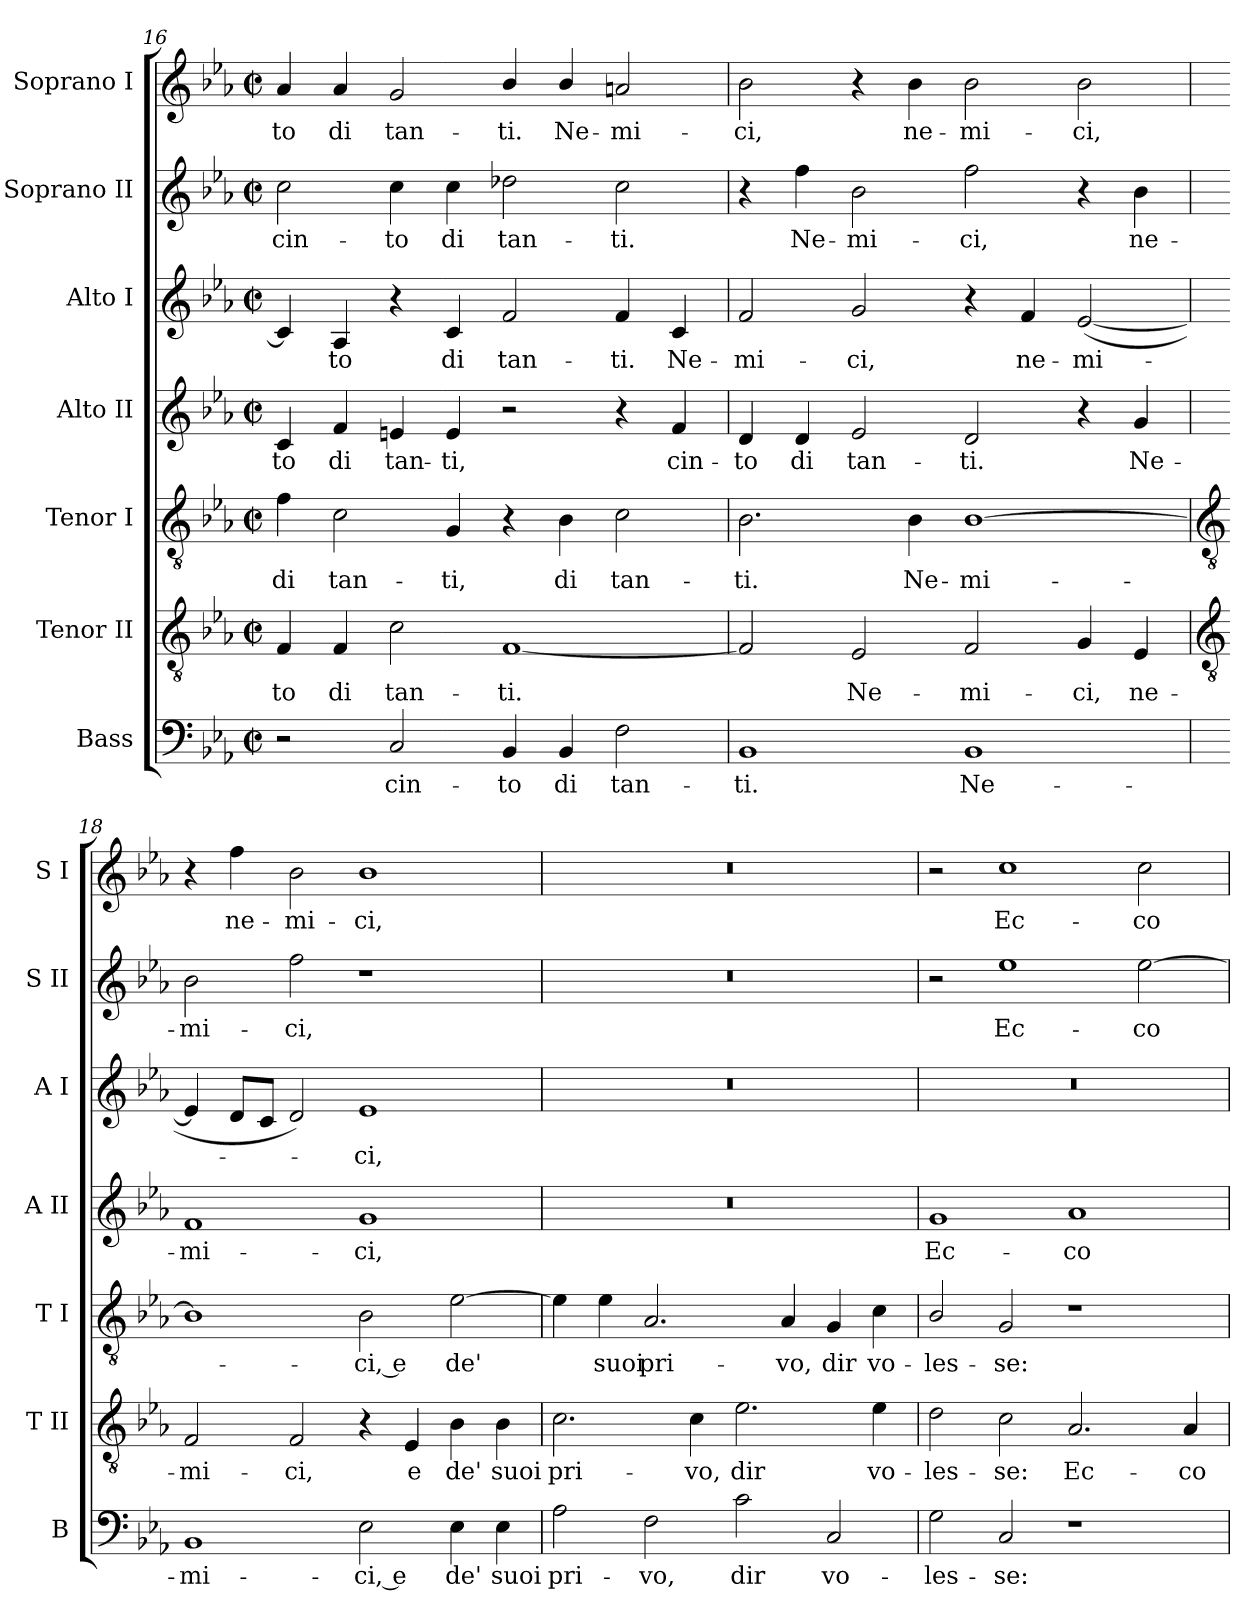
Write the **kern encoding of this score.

**kern	**text	**kern	**text	**kern	**text	**kern	**text	**kern	**text	**kern	**text	**kern	**text
*part7	*part7	*part6	*part6	*part5	*part5	*part4	*part4	*part3	*part3	*part2	*part2	*part1	*part1
*staff7	*staff7	*staff6	*staff6	*staff5	*staff5	*staff4	*staff4	*staff3	*staff3	*staff2	*staff2	*staff1	*staff1
*I"Bass	*	*I"Tenor II	*	*I"Tenor I	*	*I"Alto II	*	*I"Alto I	*	*I"Soprano II	*	*I"Soprano I	*
*I'B	*	*I'T II	*	*I'T I	*	*I'A II	*	*I'A I	*	*I'S II	*	*I'S I	*
*clefF4	*	*clefGv2	*	*clefGv2	*	*clefG2	*	*clefG2	*	*clefG2	*	*clefG2	*
*k[b-e-a-]	*	*k[b-e-a-]	*	*k[b-e-a-]	*	*k[b-e-a-]	*	*k[b-e-a-]	*	*k[b-e-a-]	*	*k[b-e-a-]	*
*E-:	*	*E-:	*	*E-:	*	*E-:	*	*E-:	*	*E-:	*	*E-:	*
*M4/2	*	*M4/2	*	*M4/2	*	*M4/2	*	*M4/2	*	*M4/2	*	*M4/2	*
*met(c|)	*	*met(c|)	*	*met(c|)	*	*met(c|)	*	*met(c|)	*	*met(c|)	*	*met(c|)	*
=16	=16	=16	=16	=16	=16	=16	=16	=16	=16	=16	=16	=16	=16
!	!	!	!LO:LY:b	!	!LO:LY:b	!	!LO:LY:b	!	!	!	!LO:LY:b	!	!LO:LY:b
2r	.	4F	-to	4f	di	4c	-to	4c]	.	2cc	cin-	4a-	-to
!	!	!	!LO:LY:b	!	!LO:LY:b	!	!LO:LY:b	!	!LO:LY:b	!	!	!	!LO:LY:b
.	.	4F	di	2c	tan-	4f	di	4A-	to	.	.	4a-	di
!	!LO:LY:b	!	!LO:LY:b	!	!	!	!LO:LY:b	!	!	!	!LO:LY:b	!	!LO:LY:b
2C	cin-	2c	tan-	.	.	4en	tan-	4r	.	4cc	-to	2g	tan-
!	!	!	!	!	!LO:LY:b	!	!LO:LY:b	!	!LO:LY:b	!	!LO:LY:b	!	!
.	.	.	.	4G	-ti,	4e	-ti,	4c	di	4cc	di	.	.
!	!LO:LY:b	!	!LO:LY:b	!	!	!	!	!	!LO:LY:b	!	!LO:LY:b	!	!LO:LY:b
4BB-	-to	[1F	-ti.	4r	.	2r	.	2f	tan-	2dd-X	tan-	4b-/	-ti.
!	!LO:LY:b	!	!	!	!LO:LY:b	!	!	!	!	!	!	!	!LO:LY:b
4BB-	di	.	.	4B-	di	.	.	.	.	.	.	4b-/	Ne-
!	!LO:LY:b	!	!	!	!LO:LY:b	!	!	!	!LO:LY:b	!	!LO:LY:b	!	!LO:LY:b
2F	tan-	.	.	2c	tan-	4r	.	4f	-ti.	2cc	-ti.	2an	-mi-
!	!	!	!	!	!	!	!LO:LY:b	!	!LO:LY:b	!	!	!	!
.	.	.	.	.	.	4f	cin-	4c	Ne-	.	.	.	.
=17	=17	=17	=17	=17	=17	=17	=17	=17	=17	=17	=17	=17	=17
!	!LO:LY:b	!	!	!	!LO:LY:b	!	!LO:LY:b	!	!LO:LY:b	!	!	!	!LO:LY:b
1BB-	-ti.	2F]	.	2.B-	-ti.	4d	-to	2f	-mi-	4r	.	2b-	-ci,
!	!	!	!	!	!	!	!LO:LY:b	!	!	!	!LO:LY:b	!	!
.	.	.	.	.	.	4d	di	.	.	4ff	Ne-	.	.
!	!	!	!LO:LY:b	!	!	!	!LO:LY:b	!	!LO:LY:b	!	!LO:LY:b	!	!
.	.	2E-	Ne-	.	.	2e-	tan-	2g	-ci,	2b-	-mi-	4r	.
!	!	!	!	!	!LO:LY:b	!	!	!	!	!	!	!	!LO:LY:b
.	.	.	.	4B-	Ne-	.	.	.	.	.	.	4b-	ne-
!	!LO:LY:b	!	!LO:LY:b	!	!LO:LY:b	!	!LO:LY:b	!	!	!	!LO:LY:b	!	!LO:LY:b
1BB-	Ne-	2F	-mi-	[1B-	-mi-	2d	-ti.	4r	.	2ff	-ci,	2b-	-mi-
!	!	!	!	!	!	!	!	!	!LO:LY:b	!	!	!	!
.	.	.	.	.	.	.	.	4f	ne-	.	.	.	.
!	!	!	!LO:LY:b	!	!	!	!	!	!LO:LY:b	!	!	!	!LO:LY:b
.	.	4G	-ci,	.	.	4r	.	(<[2e-	-mi-	4r	.	2b-	-ci,
!	!	!	!LO:LY:b	!	!	!	!LO:LY:b	!	!	!	!LO:LY:b	!	!
.	.	4E-	ne-	.	.	4g	Ne-	.	.	4b-	ne-	.	.
!!LO:LB:g=z
=18	=18	=18	=18	=18	=18	=18	=18	=18	=18	=18	=18	=18	=18
*	*	*clefGv2	*	*clefGv2	*	*	*	*	*	*	*	*	*
!	!LO:LY:b	!	!LO:LY:b	!	!	!	!LO:LY:b	!	!	!	!LO:LY:b	!	!
1BB-	-mi-	2F	-mi-	1B-]	.	1f	-mi-	4e-]	.	2b-	-mi-	4r	.
!	!	!	!	!	!	!	!	!	!	!	!	!	!LO:LY:b
.	.	.	.	.	.	.	.	8dL	.	.	.	4ff	ne-
.	.	.	.	.	.	.	.	8cJ	.	.	.	.	.
!	!	!	!LO:LY:b	!	!	!	!	!	!	!	!LO:LY:b	!	!LO:LY:b
.	.	2F	-ci,	.	.	.	.	2d)	.	2ff	-ci,	2b-	-mi-
!	!LO:LY:b	!	!	!	!LO:LY:b	!	!LO:LY:b	!	!LO:LY:b	!	!	!	!LO:LY:b
2E-	-ci, e	4r	.	2B-	ci, e	1g	-ci,	1e-	ci,	1r	.	1b-	-ci,
!	!	!	!LO:LY:b	!	!	!	!	!	!	!	!	!	!
.	.	4E-	e	.	.	.	.	.	.	.	.	.	.
!	!LO:LY:b	!	!LO:LY:b	!	!LO:LY:b	!	!	!	!	!	!	!	!
4E-	de'	4B-	de'	[2e-	de'	.	.	.	.	.	.	.	.
!	!LO:LY:b	!	!LO:LY:b	!	!	!	!	!	!	!	!	!	!
4E-	suoi	4B-	suoi	.	.	.	.	.	.	.	.	.	.
=19	=19	=19	=19	=19	=19	=19	=19	=19	=19	=19	=19	=19	=19
!	!LO:LY:b	!	!LO:LY:b	!	!	!	!	!	!	!	!	!	!
2A-	pri-	2.c	pri-	4e-]	.	0r	.	0r	.	0r	.	0r	.
!	!	!	!	!	!LO:LY:b	!	!	!	!	!	!	!	!
.	.	.	.	4e-	suoi	.	.	.	.	.	.	.	.
!	!LO:LY:b	!	!	!	!LO:LY:b	!	!	!	!	!	!	!	!
2F	-vo,	.	.	2.A-	pri-	.	.	.	.	.	.	.	.
!	!	!	!LO:LY:b	!	!	!	!	!	!	!	!	!	!
.	.	4c	-vo,	.	.	.	.	.	.	.	.	.	.
!	!LO:LY:b	!	!LO:LY:b	!	!	!	!	!	!	!	!	!	!
2c	dir	2.e-	dir	.	.	.	.	.	.	.	.	.	.
!	!	!	!	!	!LO:LY:b	!	!	!	!	!	!	!	!
.	.	.	.	4A-	-vo,	.	.	.	.	.	.	.	.
!	!LO:LY:b	!	!	!	!LO:LY:b	!	!	!	!	!	!	!	!
2C	vo-	.	.	4G	dir	.	.	.	.	.	.	.	.
!	!	!	!LO:LY:b	!	!LO:LY:b	!	!	!	!	!	!	!	!
.	.	4e-	vo-	4c	vo-	.	.	.	.	.	.	.	.
=20	=20	=20	=20	=20	=20	=20	=20	=20	=20	=20	=20	=20	=20
!	!LO:LY:b	!	!LO:LY:b	!	!LO:LY:b	!	!LO:LY:b	!	!	!	!	!	!
2G	-les-	2d	-les-	2B-/	-les-	1g	Ec-	0r	.	2r	.	2r	.
!	!LO:LY:b	!	!LO:LY:b	!	!LO:LY:b	!	!	!	!	!	!LO:LY:b	!	!LO:LY:b
2C	-se:	2c	-se:	2G	-se:	.	.	.	.	1ee-	Ec-	1cc	Ec-
!	!	!	!LO:LY:b	!	!	!	!LO:LY:b	!	!	!	!	!	!
1r	.	2.A-	Ec-	1r	.	1a-	-co	.	.	.	.	.	.
!	!	!	!	!	!	!	!	!	!	!	!LO:LY:b	!	!LO:LY:b
.	.	.	.	.	.	.	.	.	.	[2ee-	-co	2cc	-co
!	!	!	!LO:LY:b	!	!	!	!	!	!	!	!	!	!
.	.	4A-	-co	.	.	.	.	.	.	.	.	.	.
=	=	=	=	=	=	=	=	=	=	=	=	=	=
*-	*-	*-	*-	*-	*-	*-	*-	*-	*-	*-	*-	*-	*-
